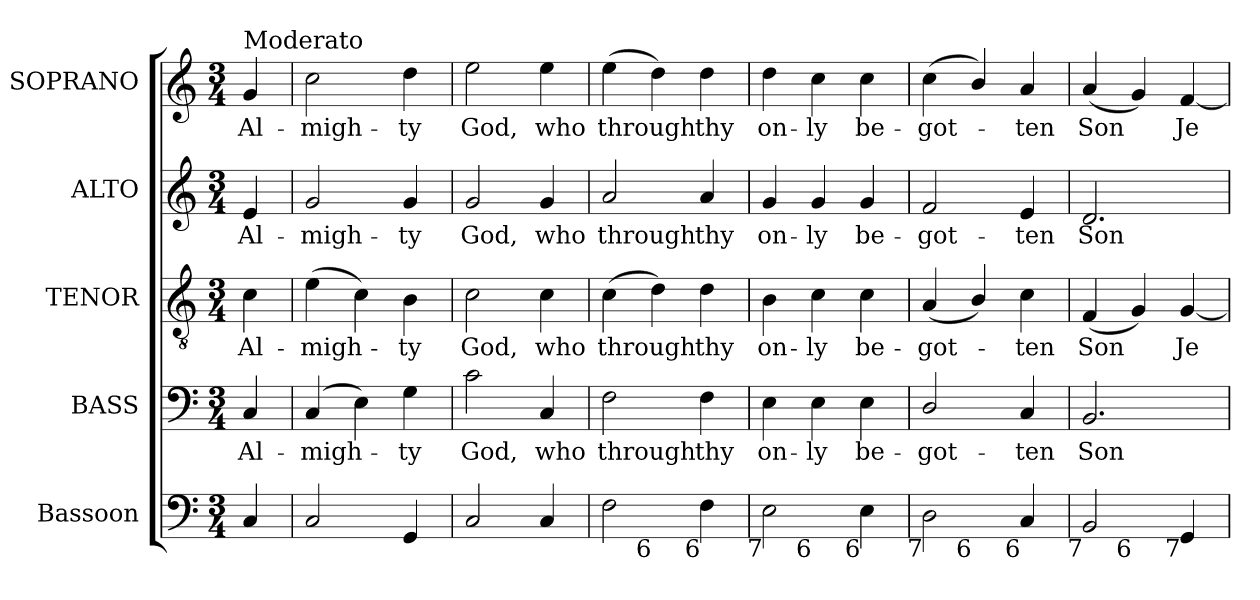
**kern	**kern	**text	**kern	**text	**kern	**text	**kern	**text
*part5	*part4	*part4	*part3	*part3	*part2	*part2	*part1	*part1
*staff5	*staff4	*staff4	*staff3	*staff3	*staff2	*staff2	*staff1	*staff1
*I"Bassoon	*I"BASS	*	*I"TENOR	*	*I"ALTO	*	*I"SOPRANO	*
*I'Bsn.	*I'B.	*	*I'T.	*	*I'A.	*	*I'S.	*
!!LO:PB:g=z
*clefF4	*clefF4	*	*clefGv2	*	*clefG2	*	*clefG2	*
*	*	*	*ITrd7c12	*	*	*	*	*
*k[]	*k[]	*	*k[]	*	*k[]	*	*k[]	*
*C:	*C:	*	*C:	*	*C:	*	*C:	*
*M3/4	*M3/4	*	*M3/4	*	*M3/4	*	*M3/4	*
=	=	=	=	=	=	=	=	=
!	!	!LO:LY:b:color=#000000	!	!	!	!	!	!
!	!	!	!	!LO:LY:b:color=#000000	!	!	!	!
!	!	!	!	!	!	!LO:LY:b:color=#000000	!	!
!	!	!	!	!	!	!	!LO:TX:a:t=Moderato	!
!	!	!	!	!	!	!	!	!LO:LY:b:color=#000000
4Ci/	4Ci/	Al-	4Ci\	Al-	4ei/	Al-	4gi/	Al-
=1	=1	=1	=1	=1	=1	=1	=1	=1
!	!	!LO:LY:b:color=#000000	!	!	!	!	!	!
!	!	!	!	!LO:LY:b:color=#000000	!	!	!	!
!	!	!	!	!	!	!LO:LY:b:color=#000000	!	!
!	!	!	!	!	!	!	!	!LO:LY:b:color=#000000
2Ci/	(4Ci/	-migh-	(4Ei\	-migh-	2gi/	-migh-	2cci\	-migh-
.	4Ei\)	.	4Ci\)	.	.	.	.	.
!	!	!LO:LY:b:color=#000000	!	!	!	!	!	!
!	!	!	!	!LO:LY:b:color=#000000	!	!	!	!
!	!	!	!	!	!	!LO:LY:b:color=#000000	!	!
!	!	!	!	!	!	!	!	!LO:LY:b:color=#000000
4GGi/	4Gi\	-ty	4BBi\	-ty	4gi/	-ty	4ddi\	-ty
=2	=2	=2	=2	=2	=2	=2	=2	=2
!	!	!LO:LY:b:color=#000000	!	!	!	!	!	!
!	!	!	!	!LO:LY:b:color=#000000	!	!	!	!
!	!	!	!	!	!	!LO:LY:b:color=#000000	!	!
!	!	!	!	!	!	!	!	!LO:LY:b:color=#000000
2Ci/	2ci\	God,	2Ci\	God,	2gi/	God,	2eei\	God,
!	!	!LO:LY:b:color=#000000	!	!	!	!	!	!
!	!	!	!	!LO:LY:b:color=#000000	!	!	!	!
!	!	!	!	!	!	!LO:LY:b:color=#000000	!	!
!	!	!	!	!	!	!	!	!LO:LY:b:color=#000000
4Ci/	4Ci/	who	4Ci\	who	4gi/	who	4eei\	who
=3	=3	=3	=3	=3	=3	=3	=3	=3
!	!	!LO:LY:b:color=#000000	!	!	!	!	!	!
!	!	!	!	!LO:LY:b:color=#000000	!	!	!	!
!	!	!	!	!	!	!LO:LY:b:color=#000000	!	!
!LO:TX:b:rj:t=7	!	!	!	!	!	!	!	!
!	!	!	!	!	!	!	!	!LO:LY:b:color=#000000
*^	*	*	*	*	*	*	*	*
2Fi\	4ryy	2Fi\	through	(4Ci\	through	2ai/	through	(4eei\	through
!	!LO:TX:b:rj:t=6	!	!	!	!	!	!	!	!
.	2ryy	.	.	4Di\)	.	.	.	4ddi\)	.
!	!	!	!LO:LY:b:color=#000000	!	!	!	!	!	!
!	!	!	!	!	!LO:LY:b:color=#000000	!	!	!	!
!	!	!	!	!	!	!	!LO:LY:b:color=#000000	!	!
!LO:TX:b:rj:t=6	!	!	!	!	!	!	!	!	!
!	!	!	!	!	!	!	!	!	!LO:LY:b:color=#000000
4Fi\	.	4Fi\	thy	4Di\	thy	4ai/	thy	4ddi\	thy
=4	=4	=4	=4	=4	=4	=4	=4	=4	=4
!	!	!	!LO:LY:b:color=#000000	!	!	!	!	!	!
!	!	!	!	!	!LO:LY:b:color=#000000	!	!	!	!
!	!	!	!	!	!	!	!LO:LY:b:color=#000000	!	!
!LO:TX:b:rj:t=7	!	!	!	!	!	!	!	!	!
!	!	!	!	!	!	!	!	!	!LO:LY:b:color=#000000
2Ei\	4ryy	4Ei\	on-	4BBi\	on-	4gi/	on-	4ddi\	on-
!	!	!	!LO:LY:b:color=#000000	!	!	!	!	!	!
!	!	!	!	!	!LO:LY:b:color=#000000	!	!	!	!
!	!	!	!	!	!	!	!LO:LY:b:color=#000000	!	!
!	!LO:TX:b:rj:t=6	!	!	!	!	!	!	!	!
!	!	!	!	!	!	!	!	!	!LO:LY:b:color=#000000
.	2ryy	4Ei\	-ly	4Ci\	-ly	4gi/	-ly	4cci\	-ly
!	!	!	!LO:LY:b:color=#000000	!	!	!	!	!	!
!	!	!	!	!	!LO:LY:b:color=#000000	!	!	!	!
!	!	!	!	!	!	!	!LO:LY:b:color=#000000	!	!
!LO:TX:b:rj:t=6	!	!	!	!	!	!	!	!	!
!	!	!	!	!	!	!	!	!	!LO:LY:b:color=#000000
4Ei\	.	4Ei\	be-	4Ci\	be-	4gi/	be-	4cci\	be-
=5	=5	=5	=5	=5	=5	=5	=5	=5	=5
!	!	!	!LO:LY:b:color=#000000	!	!	!	!	!	!
!	!	!	!	!	!LO:LY:b:color=#000000	!	!	!	!
!	!	!	!	!	!	!	!LO:LY:b:color=#000000	!	!
!LO:TX:b:rj:t=7	!	!	!	!	!	!	!	!	!
!	!	!	!	!	!	!	!	!	!LO:LY:b:color=#000000
2Di\	4ryy	2Di/	-got-	(4AAi/	-got-	2fi/	-got-	(4cci\	-got-
!	!LO:TX:b:rj:t=6	!	!	!	!	!	!	!	!
.	2ryy	.	.	4BBi/)	.	.	.	4bi/)	.
!	!	!	!LO:LY:b:color=#000000	!	!	!	!	!	!
!	!	!	!	!	!LO:LY:b:color=#000000	!	!	!	!
!	!	!	!	!	!	!	!LO:LY:b:color=#000000	!	!
!LO:TX:b:rj:t=6	!	!	!	!	!	!	!	!	!
!	!	!	!	!	!	!	!	!	!LO:LY:b:color=#000000
4Ci/	.	4Ci/	-ten	4Ci\	-ten	4ei/	-ten	4ai/	-ten
=6	=6	=6	=6	=6	=6	=6	=6	=6	=6
!	!	!	!LO:LY:b:color=#000000	!	!	!	!	!	!
!	!	!	!	!	!LO:LY:b:color=#000000	!	!	!	!
!	!	!	!	!	!	!	!LO:LY:b:color=#000000	!	!
!LO:TX:b:rj:t=7	!	!	!	!	!	!	!	!	!
!	!	!	!	!	!	!	!	!	!LO:LY:b:color=#000000
2BBi/	4ryy	2.BBi/	Son	(4FFi/	Son	2.di/	Son	(4ai/	Son
!	!LO:TX:b:rj:t=6	!	!	!	!	!	!	!	!
.	2ryy	.	.	4GGi/)	.	.	.	4gi/)	.
!	!	!	!	!	!LO:LY:b:color=#000000	!	!	!	!
!LO:TX:b:rj:t=7	!	!	!	!	!	!	!	!	!
!	!	!	!	!	!	!	!	!	!LO:LY:b:color=#000000
4GGi/	.	.	.	[4GGi/	Je-	.	.	[4fi/	Je-
*v	*v	*	*	*	*	*	*	*	*
=	=	=	=	=	=	=	=	=
*-	*-	*-	*-	*-	*-	*-	*-	*-
